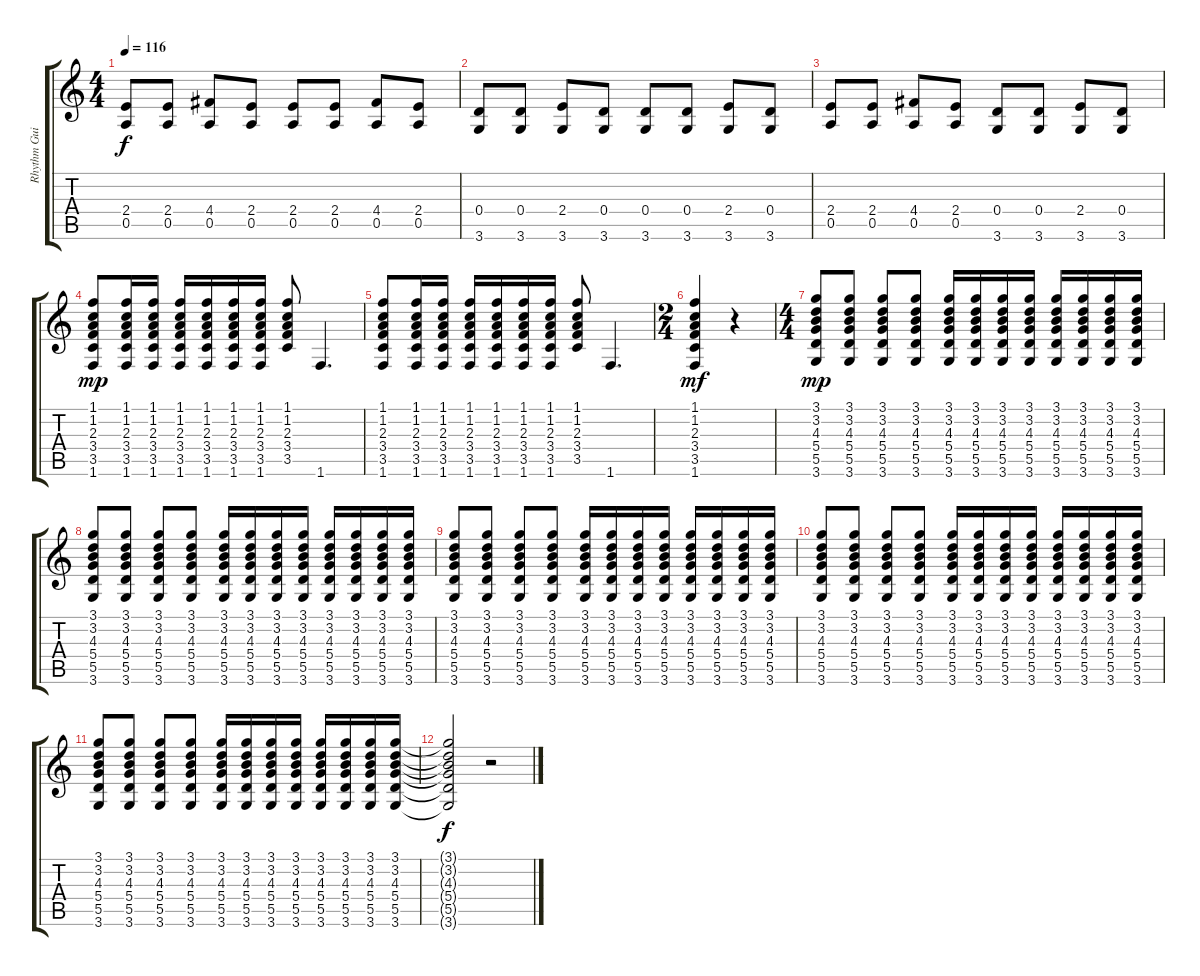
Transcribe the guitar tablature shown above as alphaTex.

\track ("Rhythm Guitar 1" "Rhythm Gui") {instrument acousticguitarsteel}
\staff {score tabs}
\tuning (E4 B3 G3 D3 A2 E2) {hide}
\ts (4 4)
\tempo 116
\clef g2
\ks c
(2.4 0.5).8{dy f} (2.4 0.5).8 (4.4 0.5).8 (2.4 0.5).8 (2.4 0.5).8 (2.4 0.5).8 (4.4 0.5).8 (2.4 0.5).8 |
(0.4 3.6).8 (0.4 3.6).8 (2.4 3.6).8 (0.4 3.6).8 (0.4 3.6).8 (0.4 3.6).8 (2.4 3.6).8 (0.4 3.6).8 |
(2.4 0.5).8 (2.4 0.5).8 (4.4 0.5).8 (2.4 0.5).8 (0.4 3.6).8 (0.4 3.6).8 (2.4 3.6).8 (0.4 3.6).8 |
(1.1 1.2 2.3 3.4 3.5 1.6).8{dy mp} (1.1 1.2 2.3 3.4 3.5 1.6).16 (1.1 1.2 2.3 3.4 3.5 1.6).16 (1.1 1.2 2.3 3.4 3.5 1.6).16 (1.1 1.2 2.3 3.4 3.5 1.6).16 (1.1 1.2 2.3 3.4 3.5 1.6).16 (1.1 1.2 2.3 3.4 3.5 1.6).16 (1.1 1.2 2.3 3.4 3.5).8 1.6.4{d} |
(1.1 1.2 2.3 3.4 3.5 1.6).8 (1.1 1.2 2.3 3.4 3.5 1.6).16 (1.1 1.2 2.3 3.4 3.5 1.6).16 (1.1 1.2 2.3 3.4 3.5 1.6).16 (1.1 1.2 2.3 3.4 3.5 1.6).16 (1.1 1.2 2.3 3.4 3.5 1.6).16 (1.1 1.2 2.3 3.4 3.5 1.6).16 (1.1 1.2 2.3 3.4 3.5).8 1.6.4{d} |
\ts (2 4)
(1.1 1.2 2.3 3.4 3.5 1.6).4{dy mf} r.4 |
\ts (4 4)
(3.1 3.2 4.3 5.4 5.5 3.6).8{dy mp} (3.1 3.2 4.3 5.4 5.5 3.6).8 (3.1 3.2 4.3 5.4 5.5 3.6).8 (3.1 3.2 4.3 5.4 5.5 3.6).8 (3.1 3.2 4.3 5.4 5.5 3.6).16 (3.1 3.2 4.3 5.4 5.5 3.6).16 (3.1 3.2 4.3 5.4 5.5 3.6).16 (3.1 3.2 4.3 5.4 5.5 3.6).16 (3.1 3.2 4.3 5.4 5.5 3.6).16 (3.1 3.2 4.3 5.4 5.5 3.6).16 (3.1 3.2 4.3 5.4 5.5 3.6).16 (3.1 3.2 4.3 5.4 5.5 3.6).16 |
(3.1 3.2 4.3 5.4 5.5 3.6).8 (3.1 3.2 4.3 5.4 5.5 3.6).8 (3.1 3.2 4.3 5.4 5.5 3.6).8 (3.1 3.2 4.3 5.4 5.5 3.6).8 (3.1 3.2 4.3 5.4 5.5 3.6).16 (3.1 3.2 4.3 5.4 5.5 3.6).16 (3.1 3.2 4.3 5.4 5.5 3.6).16 (3.1 3.2 4.3 5.4 5.5 3.6).16 (3.1 3.2 4.3 5.4 5.5 3.6).16 (3.1 3.2 4.3 5.4 5.5 3.6).16 (3.1 3.2 4.3 5.4 5.5 3.6).16 (3.1 3.2 4.3 5.4 5.5 3.6).16 |
(3.1 3.2 4.3 5.4 5.5 3.6).8 (3.1 3.2 4.3 5.4 5.5 3.6).8 (3.1 3.2 4.3 5.4 5.5 3.6).8 (3.1 3.2 4.3 5.4 5.5 3.6).8 (3.1 3.2 4.3 5.4 5.5 3.6).16 (3.1 3.2 4.3 5.4 5.5 3.6).16 (3.1 3.2 4.3 5.4 5.5 3.6).16 (3.1 3.2 4.3 5.4 5.5 3.6).16 (3.1 3.2 4.3 5.4 5.5 3.6).16 (3.1 3.2 4.3 5.4 5.5 3.6).16 (3.1 3.2 4.3 5.4 5.5 3.6).16 (3.1 3.2 4.3 5.4 5.5 3.6).16 |
(3.1 3.2 4.3 5.4 5.5 3.6).8 (3.1 3.2 4.3 5.4 5.5 3.6).8 (3.1 3.2 4.3 5.4 5.5 3.6).8 (3.1 3.2 4.3 5.4 5.5 3.6).8 (3.1 3.2 4.3 5.4 5.5 3.6).16 (3.1 3.2 4.3 5.4 5.5 3.6).16 (3.1 3.2 4.3 5.4 5.5 3.6).16 (3.1 3.2 4.3 5.4 5.5 3.6).16 (3.1 3.2 4.3 5.4 5.5 3.6).16 (3.1 3.2 4.3 5.4 5.5 3.6).16 (3.1 3.2 4.3 5.4 5.5 3.6).16 (3.1 3.2 4.3 5.4 5.5 3.6).16 |
(3.1 3.2 4.3 5.4 5.5 3.6).8 (3.1 3.2 4.3 5.4 5.5 3.6).8 (3.1 3.2 4.3 5.4 5.5 3.6).8 (3.1 3.2 4.3 5.4 5.5 3.6).8 (3.1 3.2 4.3 5.4 5.5 3.6).16 (3.1 3.2 4.3 5.4 5.5 3.6).16 (3.1 3.2 4.3 5.4 5.5 3.6).16 (3.1 3.2 4.3 5.4 5.5 3.6).16 (3.1 3.2 4.3 5.4 5.5 3.6).16 (3.1 3.2 4.3 5.4 5.5 3.6).16 (3.1 3.2 4.3 5.4 5.5 3.6).16 (3.1 3.2 4.3 5.4 5.5 3.6).16 |
(3.1{t} 3.2{t} 4.3{t} 5.4{t} 5.5{t} 3.6{t}).2{dy f} r.2
